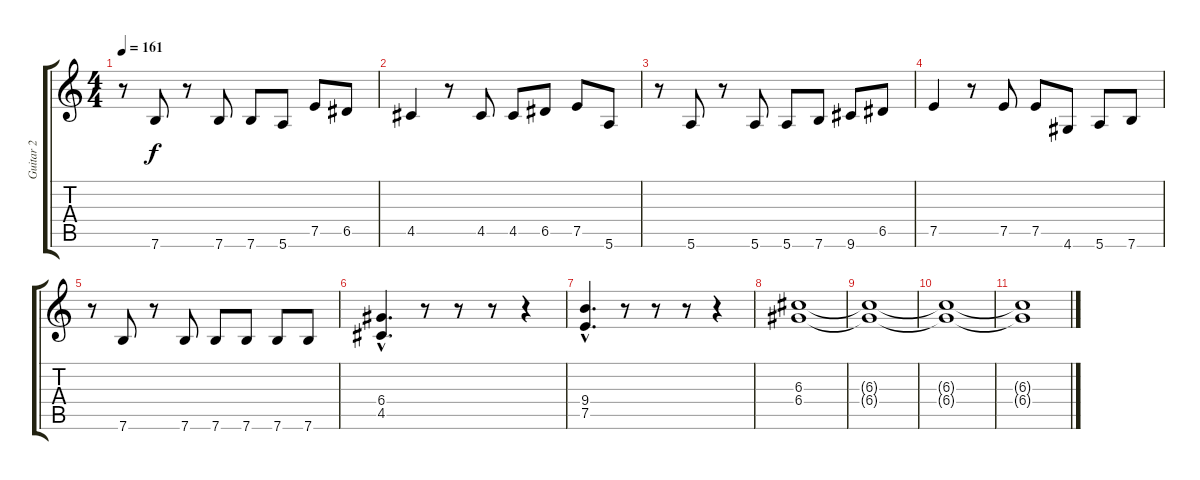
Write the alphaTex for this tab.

\track ("Guitar 2" "Guitar 2") {instrument distortionguitar}
\staff {score tabs}
\tuning (E4 B3 G3 D3 A2 E2) {hide}
\ts (4 4)
\tempo 161
\clef g2
\ks c
r.8{dy f} 7.6.8 r.8 7.6.8 7.6.8 5.6.8 7.5.8 6.5.8 |
4.5.4 r.8 4.5.8 4.5.8 6.5.8 7.5.8 5.6.8 |
r.8 5.6.8 r.8 5.6.8 5.6.8 7.6.8 9.6.8 6.5.8 |
7.5.4 r.8 7.5.8 7.5.8 4.6.8 5.6.8 7.6.8 |
r.8 7.6.8 r.8 7.6.8 7.6.8 7.6.8 7.6.8 7.6.8 |
(6.4{hac} 4.5{hac}).4{d} r.8 r.8 r.8 r.4 |
(9.4{hac} 7.5{hac}).4{d} r.8 r.8 r.8 r.4 |
(6.3 6.4).1 |
(6.3{t} 6.4{t}).1{volume 0} |
(6.3{t} 6.4{t}).1 |
(6.3{t} 6.4{t}).1
